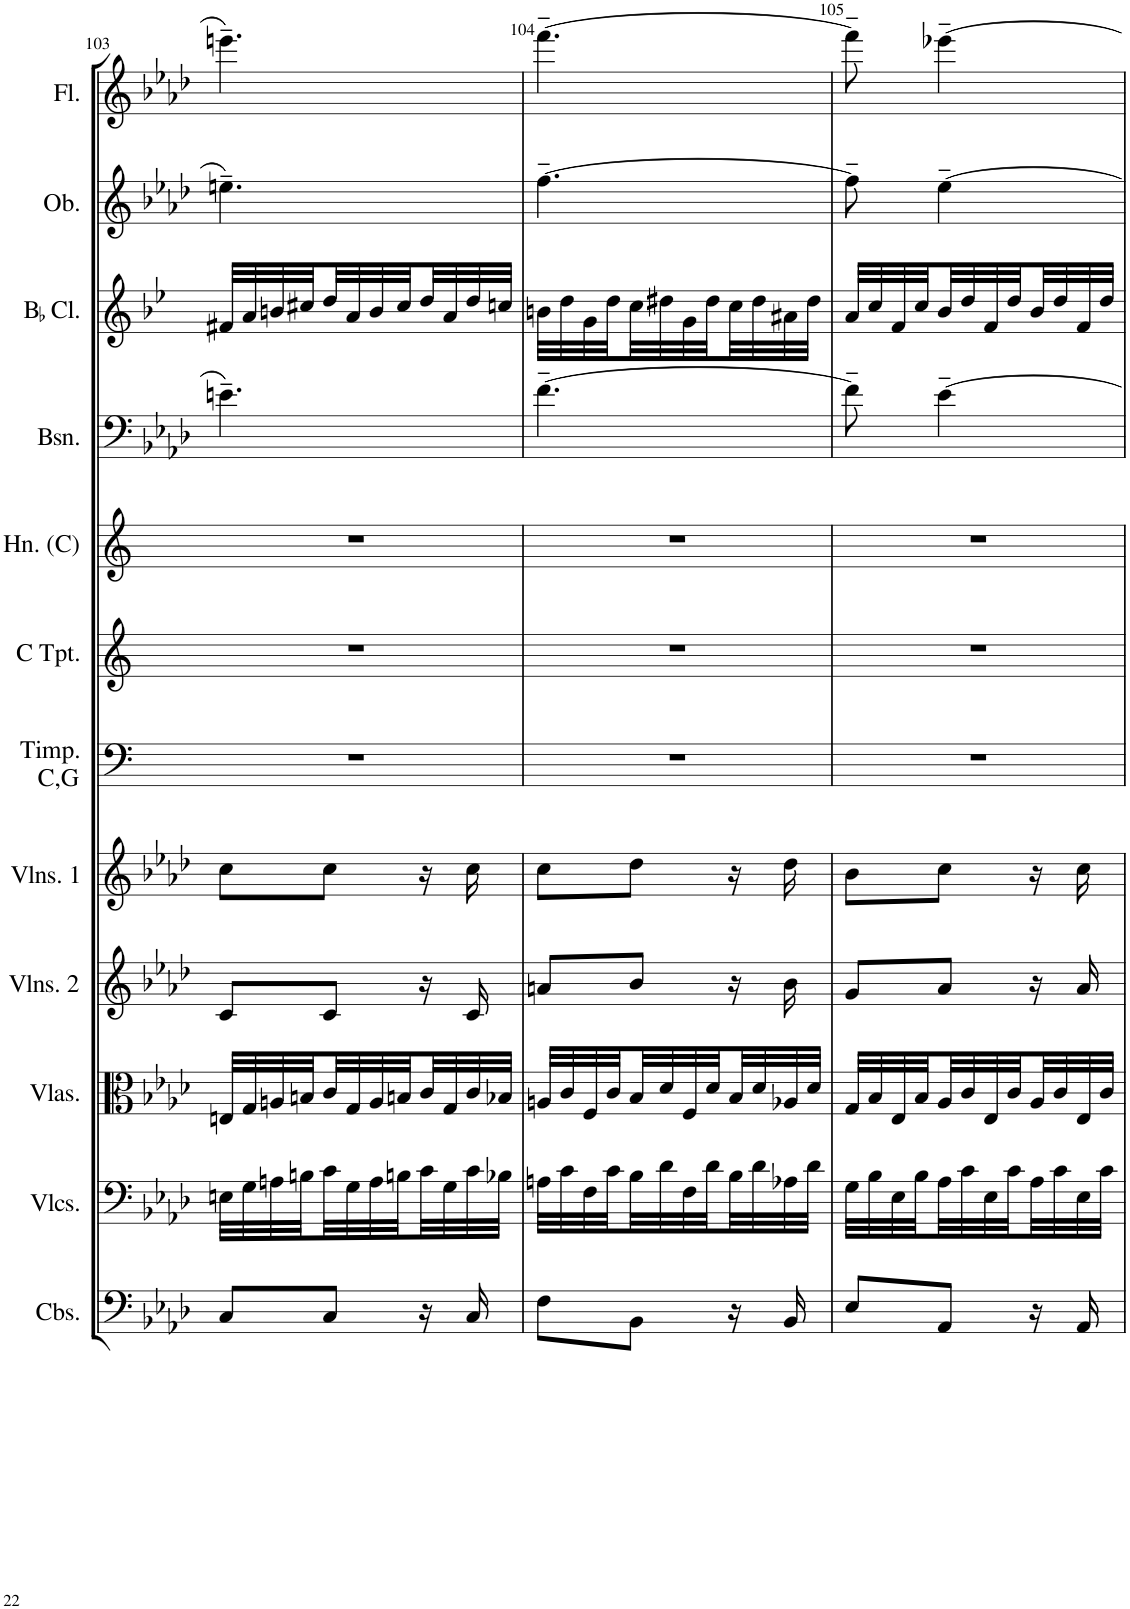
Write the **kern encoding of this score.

**kern	**kern	**kern	**kern	**kern	**kern	**kern	**kern	**kern	**kern	**kern	**kern
*part12	*part11	*part10	*part9	*part8	*part7	*part6	*part5	*part4	*part3	*part2	*part1
*staff12	*staff11	*staff10	*staff9	*staff8	*staff7	*staff6	*staff5	*staff4	*staff3	*staff2	*staff1
*I"Contrabasses	*I"Violoncellos	*I"Violas	*I"Violins 2	*I"Violins 1	*I"Timpani  C, G	*I"C Trumpet	*I"Horn  In C	*I"Bassoon	*I"BaccidentalFlat Clarinet	*I"Oboe	*I"Flute
*I'Cbs.	*I'Vlcs.	*I'Vlas.	*I'Vlns. 2	*I'Vlns. 1	*I'Timp.  C,G	*I'C Tpt.	*I'Hn. (C)	*I'Bsn.	*I'BaccidentalFlat Cl.	*I'Ob.	*I'Fl.
!!LO:PB:g=z
*clefF4	*clefF4	*clefC3	*clefG2	*clefG2	*clefF4	*clefG2	*clefG2	*clefF4	*clefG2	*clefG2	*clefG2
*Trd7c12	*	*	*	*	*	*Trd1c2	*Trd4c7	*	*Trd1c2	*	*
*k[b-e-a-d-]	*k[b-e-a-d-]	*k[b-e-a-d-]	*k[b-e-a-d-]	*k[b-e-a-d-]	*k[]	*k[]	*k[]	*k[b-e-a-d-]	*k[b-e-]	*k[b-e-a-d-]	*k[b-e-a-d-]
*M3/8	*	*	*M3/8	*M3/8	*M3/8	*M3/8	*M3/8	*M3/8	*M3/8	*M3/8	*M3/8
=103	=103	=103	=103	=103	=103	=103	=103	=103	=103	=103	=103
8C/L	32En\LLL	32En/LLL	8c/L	8cc\L	4.r	4.r	4.r	4.en~\	32f#X/LLL	4.een~\	4.eeen~\
.	32G\	32G/	.	.	.	.	.	.	32a/	.	.
.	32An\	32An/	.	.	.	.	.	.	32bn/	.	.
.	32Bn\	32Bn/	.	.	.	.	.	.	32cc#X/	.	.
8C/J	32c\	32c/	8c/J	8cc\J	.	.	.	.	32dd/	.	.
.	32G\	32G/	.	.	.	.	.	.	32a/	.	.
.	32A\	32A/	.	.	.	.	.	.	32b/	.	.
.	32Bn\	32Bn/	.	.	.	.	.	.	32cc#/	.	.
16r	32c\	32c/	16r	16r	.	.	.	.	32dd/	.	.
.	32G\	32G/	.	.	.	.	.	.	32a/	.	.
16C/	32c\	32c/	16c/	16cc\	.	.	.	.	32dd/	.	.
.	32B-X\JJJ	32B-X/JJJ	.	.	.	.	.	.	32ccn/JJJ	.	.
=104	=104	=104	=104	=104	=104	=104	=104	=104	=104	=104	=104
8F\L	32An\LLL	32An/LLL	8an/L	8cc\L	4.r	4.r	4.r	[4.f~\	32bn\LLL	[4.ff~\	[4.fff~\
.	32c\	32c/	.	.	.	.	.	.	32dd\	.	.
.	32F\	32F/	.	.	.	.	.	.	32g\	.	.
.	32c\	32c/	.	.	.	.	.	.	32dd\	.	.
8BB-\J	32B-\	32B-/	8b-/J	8dd-\J	.	.	.	.	32cc\	.	.
.	32d-\	32d-/	.	.	.	.	.	.	32dd#X\	.	.
.	32F\	32F/	.	.	.	.	.	.	32g\	.	.
.	32d-\	32d-/	.	.	.	.	.	.	32dd#\	.	.
16r	32B-\	32B-/	16r	16r	.	.	.	.	32cc\	.	.
.	32d-\	32d-/	.	.	.	.	.	.	32dd#\	.	.
16BB-/	32A-X\	32A-X/	16b-\	16dd-\	.	.	.	.	32a#X\	.	.
.	32d-\JJJ	32d-/JJJ	.	.	.	.	.	.	32dd#\JJJ	.	.
=105	=105	=105	=105	=105	=105	=105	=105	=105	=105	=105	=105
8E-/L	32G\LLL	32G/LLL	8g/L	8b-\L	4.r	4.r	4.r	8f~\]	32a/LLL	8ff~\]	8fff~\]
.	32B-\	32B-/	.	.	.	.	.	.	32cc/	.	.
.	32E-\	32E-/	.	.	.	.	.	.	32f/	.	.
.	32B-\	32B-/	.	.	.	.	.	.	32cc/	.	.
8AA-/J	32A-\	32A-/	8a-/J	8cc\J	.	.	.	[4e-~\	32b-/	[4ee-~\	[4eee-X~\
.	32c\	32c/	.	.	.	.	.	.	32dd/	.	.
.	32E-\	32E-/	.	.	.	.	.	.	32f/	.	.
.	32c\	32c/	.	.	.	.	.	.	32dd/	.	.
16r	32A-\	32A-/	16r	16r	.	.	.	.	32b-/	.	.
.	32c\	32c/	.	.	.	.	.	.	32dd/	.	.
16AA-/	32E-\	32E-/	16a-/	16cc\	.	.	.	.	32f/	.	.
.	32c\JJJ	32c/JJJ	.	.	.	.	.	.	32dd/JJJ	.	.
=	=	=	=	=	=	=	=	=	=	=	=
*-	*-	*-	*-	*-	*-	*-	*-	*-	*-	*-	*-
